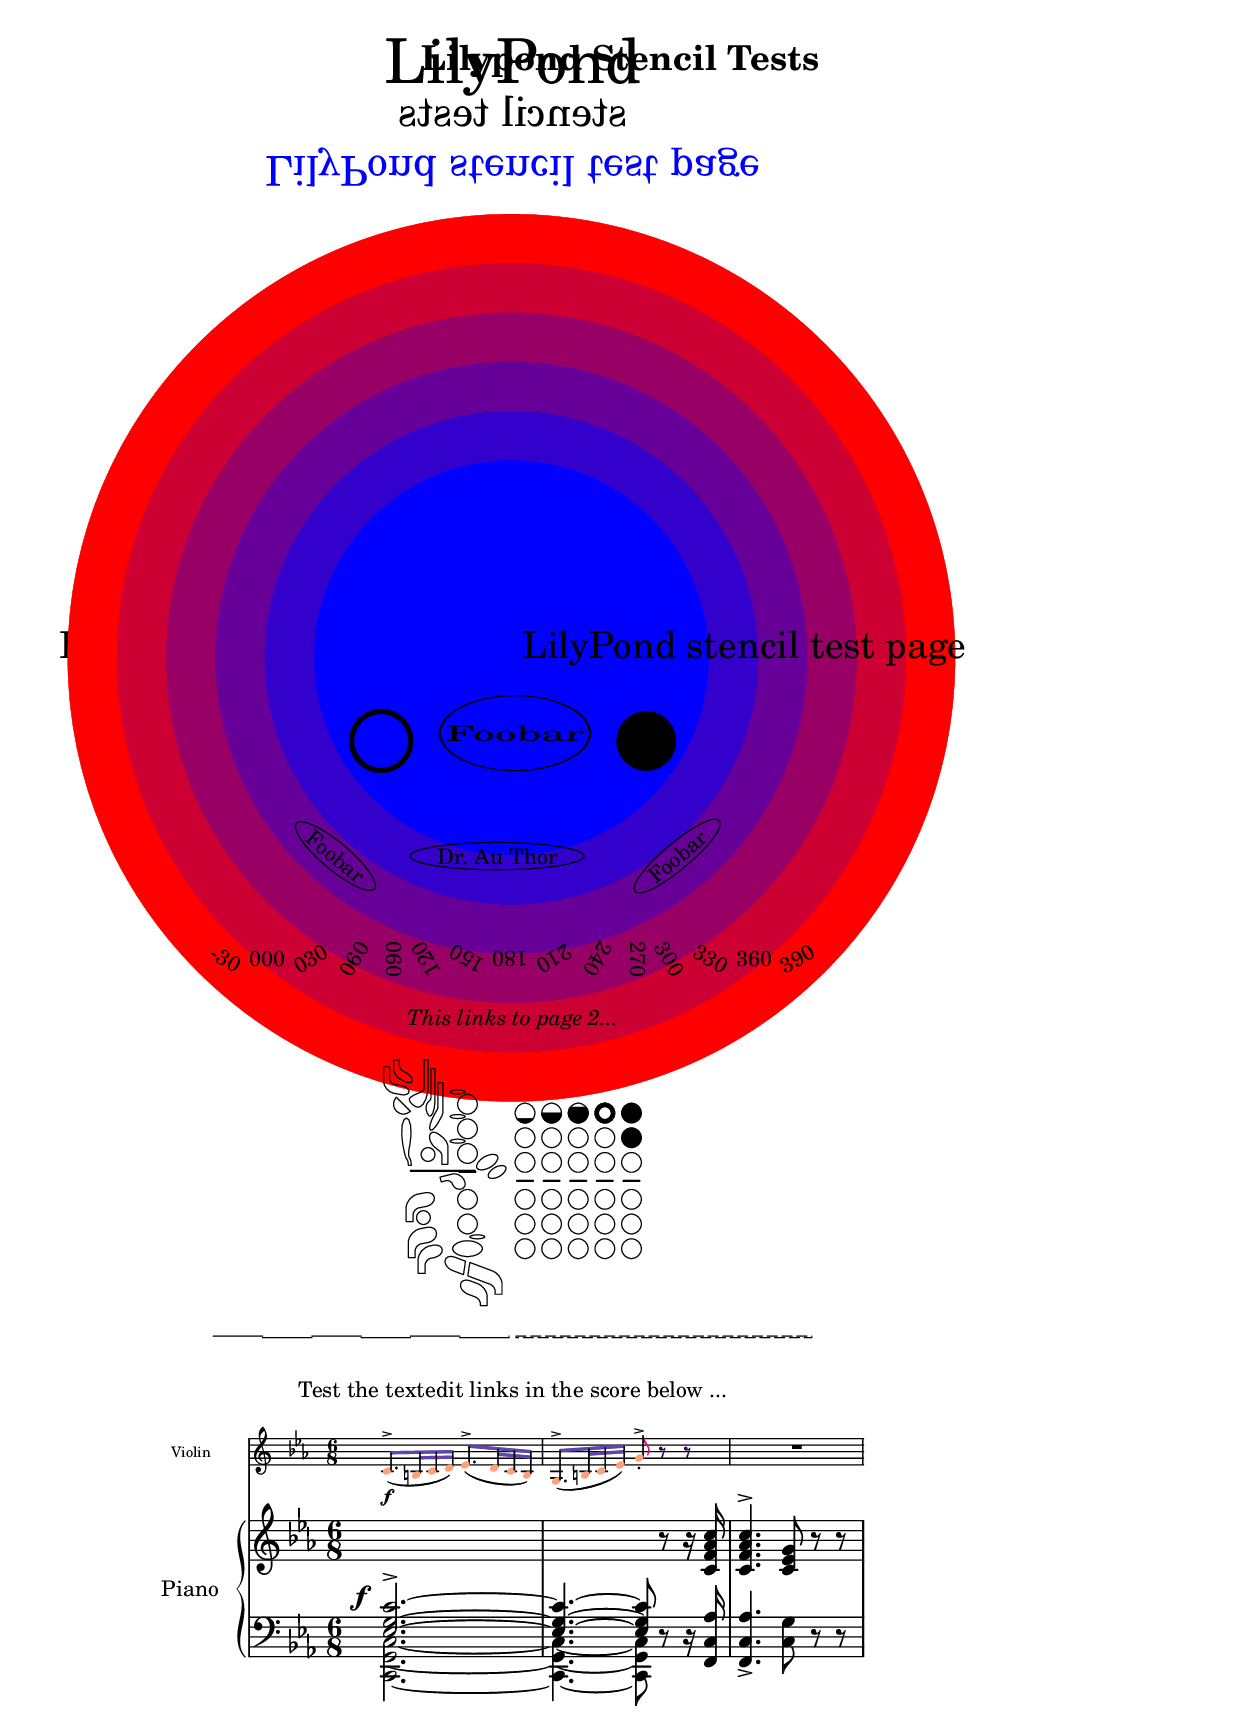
\header {
  title = "Lilypond Stencil Tests"
  author = "The Author"
  subject = "The Subject"
  texidoc = "Tests all lilypond stencil commands that are relevant to PDF output"
  keywords = "Lilypond, Cairo, experimental, patch, stencil command tests"
}

\version "2.23.4"

\paper {
  #(set-paper-size "a4")
  top-margin = 10\mm
  bottom-margin = 10\mm
  left-margin = 10\mm
  line-width = 190\mm
}

global = { \time 6/8  \key c \minor }
#(set-global-staff-size 19)

\bookpart{
  \markup {
    \center-column {
      \abs-fontsize #30 \line { LilyPond }
      \abs-fontsize #20 \line {
        \scale #'(-1 . 1)
        "stencil tests"
      }
      \abs-fontsize #20 \line {
        \with-color #(x11-color 'blue)
          \scale #'(1 . -1)
            "LilyPond stencil test page"
      }
      \vspace #15
      \abs-fontsize #18 \line {
        "Lilypond stencil test page"
        \concat {
          \with-dimensions #'(0 . 0) #'(0 . 0)
            \with-color #(rgb-color 1.0 0.0 0.0 0.15)
              \draw-circle #45 #0 ##t
          \with-dimensions #'(0 . 0) #'(0 . 0)
            \with-color #(rgb-color 0.8 0.0 0.2 0.15)
              \draw-circle #40 #0 ##t
          \with-dimensions #'(0 . 0) #'(0 . 0)
            \with-color #(rgb-color 0.6 0.0 0.4 0.15)
              \draw-circle #35 #0 ##t
          \with-dimensions #'(0 . 0) #'(0 . 0)
            \with-color #(rgb-color 0.4 0.0 0.6 0.15)
              \draw-circle #30 #0 ##t
          \with-dimensions #'(0 . 0) #'(0 . 0)
            \with-color #(rgb-color 0.2 0.0 0.8 0.15)
              \draw-circle #25 #0 ##t
          \with-dimensions #'(0 . 0) #'(0 . 0)
            \with-color #(rgb-color 0.0 0.0 1.0 0.15)
              \draw-circle #20 #0 ##t
        }
        "LilyPond stencil test page"
      }
      \vspace #1
      \line {
        \draw-circle #3 #0.5 ##f
        \hspace #2
        \scale #'(2 . 1) \circle { Foobar }
        \hspace #2
        \draw-circle #3 #0 ##t
      }
      \vspace #1
      \line {
        \postscript " save restore "
        \rotate #-40 \ellipse { Foobar }
        \hspace #2
        \ellipse { "Dr. Au Thor" }
        \hspace #2
        \rotate #20 \rotate #20 \oval { Foobar }
      }
      \vspace #1
      \line {
        \rotate #-30 "-30"
        \rotate #0 "000"
        \rotate #30 "030"
        \rotate #60 "060"
        \rotate #90 "090"
        \rotate #120 "120"
        \rotate #150 "150"
        \rotate #180 "180"
        \rotate #210 "210"
        \rotate #240 "240"
        \rotate #270 "270"
        \rotate #300 "300"
        \rotate #330 "330"
        \rotate #360 "360"
        \rotate #390 "390"
      }
      \vspace #1
      \line {
        \page-link #2 \italic "This links to page 2..."
      }
      \vspace #1
      \line {
        \woodwind-diagram #'bassoon #'()
        \woodwind-diagram #'flute #'((cc . (one1q))
                                     (lh . ())
                                     (rh . ()))
        \woodwind-diagram #'flute #'((cc . (one1h))
                                     (lh . ())
                                     (rh . ()))
        \woodwind-diagram #'flute #'((cc . (one3q))
                                     (lh . ())
                                     (rh . ()))
        \woodwind-diagram #'flute #'((cc . (oneR))
                                     (lh . ())
                                     (rh . ()))
        \woodwind-diagram #'flute #'((cc . (oneF two))
                                     (lh . ())
                                     (rh . ()))
      }
      \vspace #1
      \line {
        \override #'((on . 5.0)
                     (off . 5.0)
                     (phase . 0.0)
                     (full-length . #f))
          \draw-dashed-line #'(30 . 0)
        \override #'((on . 1.0)
                     (off . 0.5)
                     (phase . 0.0)
                     (full-length . #f))
          \draw-dashed-line #'(30 . 0)
      }
      \vspace #-0.95
      \line {
        \override #'((on . 5.0)
                     (off . 5.0)
                     (phase . 5.0)
                     (full-length . #f))
          \draw-dashed-line #'(30 . 0)
        \override #'((on . 1.0)
                     (off . 0.5)
                     (phase . .75)
                     (full-length . #f))
          \draw-dashed-line #'(30 . 0)
      }
      \vspace #1
      \line {
        "Test the textedit links in the score below ..."
      }
      \vspace #1
      \score {
        <<
          \new Staff \with {
            \magnifyStaff #2/3
            instrumentName = "Violin"
          }
          \relative {
            \override NoteHead.color = "lightsalmon"
            \override Flag.color = "#E30074"
            \override Beam.color = "#5e45ad"
            \override Rest.color = "#3058"
            \global
            c'8.(\f^> b16 c d) ees8.(^> d16 c b)
            g8.(^> b16 c ees) g8-.^> r r
            R2.
          }
          \new PianoStaff \with {
            instrumentName = "Piano"
          }
          <<
            \new Staff \relative {
              \global
              s2.
              s4. s8 r8 r16 <c' f aes c>
              <c f aes c>4.^> <c ees g>8 r r
            }
            \new Staff \relative {
              \global
              \clef "bass"
              <<
                {
                  \once \override DynamicText.X-offset = #-3
                  <ees g c>2.~->^\f
                  <ees g c>4.~ <ees g c>8
                }
                \\
                {
                  <c g c,>2.~
                  <c g c,>4.~ <c g c,>8
                }
              >>
              r8 r16 <f, c' aes'>16
              <f c' aes'>4.-> <c' g'>8 r r
            }
          >>
        >>
      }
    }
  }
}
\bookpart {
  \markup {
    \center-column {
      \fill-line { \page-link #1 \italic "This links to page 1..." }
      \fill-line { \page-link #3 \italic "This links to page 3..." }
    }
  }
}

\bookpart  {
  \markup {
    \center-column {
      \fill-line { \page-link #2  \italic "This links to page 2..." }
    }
  }
}
